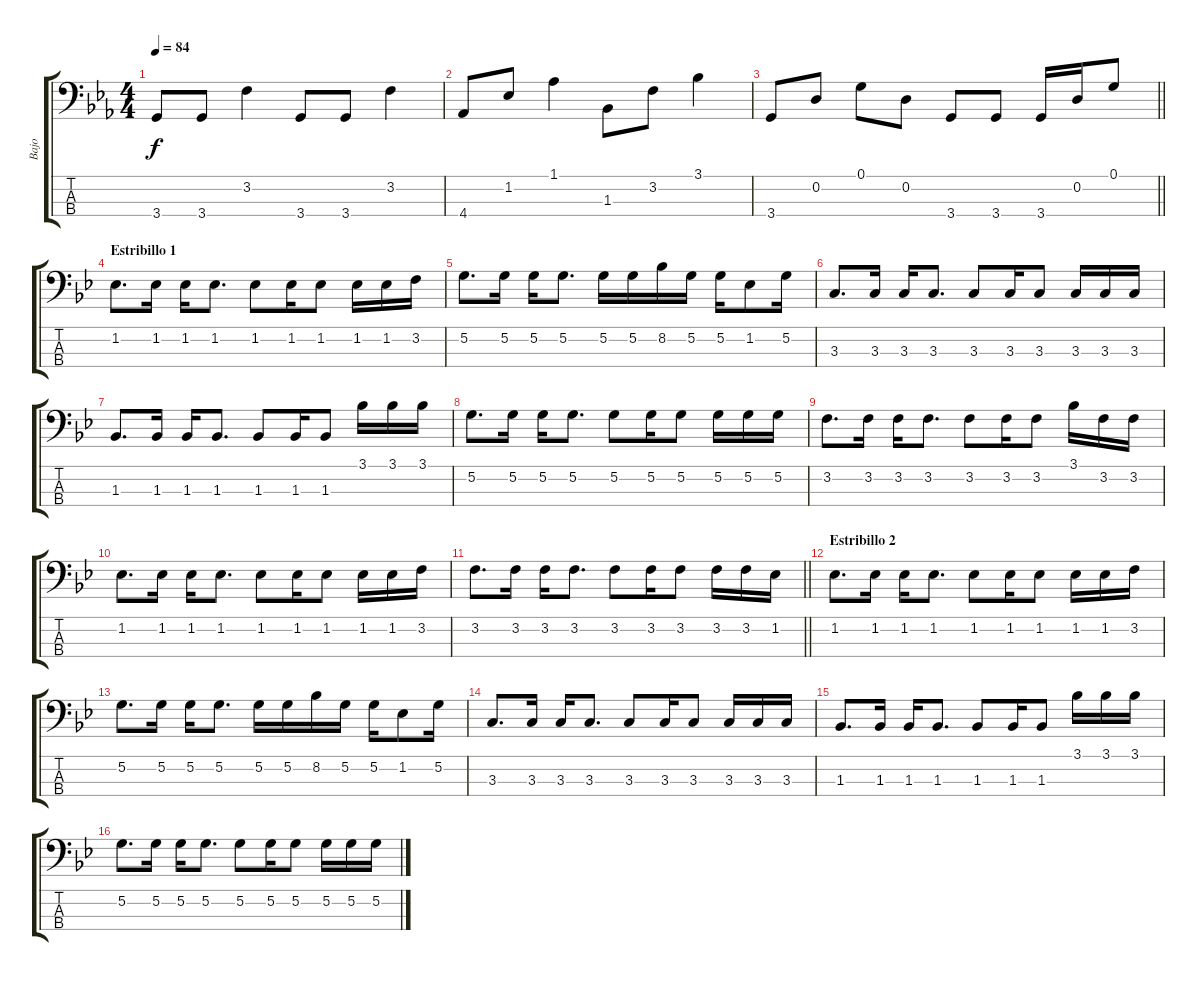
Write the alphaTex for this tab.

\track ("Bajo" "Bajo") {instrument electricbassfinger}
\staff {score tabs}
\tuning (G2 D2 A1 E1) {hide}
\ts (4 4)
\tempo 84
\clef f4
\ks eb
3.4.8{dy f} 3.4.8 3.2.4 3.4.8 3.4.8 3.2.4 |
4.4.8 1.2.8 1.1.4 1.3.8 3.2.8 3.1.4 |
\barLineRight lightlight
3.4.8 0.2.8 0.1.8 0.2.8 3.4.8 3.4.8 3.4.16 0.2.16 0.1.8 |
\section ("" "Estribillo 1")
\ks bb
1.2.8{d} 1.2.16 1.2.16 1.2.8{d} 1.2.8 1.2.16 1.2.8 1.2.16 1.2.16 3.2.16 |
5.2.8{d} 5.2.16 5.2.16 5.2.8{d} 5.2.16 5.2.16 8.2.16 5.2.16 5.2.16 1.2.8 5.2.16 |
3.3.8{d} 3.3.16 3.3.16 3.3.8{d} 3.3.8 3.3.16 3.3.8 3.3.16 3.3.16 3.3.16 |
1.3.8{d} 1.3.16 1.3.16 1.3.8{d} 1.3.8 1.3.16 1.3.8 3.1.16 3.1.16 3.1.16 |
5.2.8{d} 5.2.16 5.2.16 5.2.8{d} 5.2.8 5.2.16 5.2.8 5.2.16 5.2.16 5.2.16 |
3.2.8{d} 3.2.16 3.2.16 3.2.8{d} 3.2.8 3.2.16 3.2.8 3.1.16 3.2.16 3.2.16 |
1.2.8{d} 1.2.16 1.2.16 1.2.8{d} 1.2.8 1.2.16 1.2.8 1.2.16 1.2.16 3.2.16 |
\barLineRight lightlight
3.2.8{d} 3.2.16 3.2.16 3.2.8{d} 3.2.8 3.2.16 3.2.8 3.2.16 3.2.16 1.2.16 |
\section ("" "Estribillo 2")
1.2.8{d} 1.2.16 1.2.16 1.2.8{d} 1.2.8 1.2.16 1.2.8 1.2.16 1.2.16 3.2.16 |
5.2.8{d} 5.2.16 5.2.16 5.2.8{d} 5.2.16 5.2.16 8.2.16 5.2.16 5.2.16 1.2.8 5.2.16 |
3.3.8{d} 3.3.16 3.3.16 3.3.8{d} 3.3.8 3.3.16 3.3.8 3.3.16 3.3.16 3.3.16 |
1.3.8{d} 1.3.16 1.3.16 1.3.8{d} 1.3.8 1.3.16 1.3.8 3.1.16 3.1.16 3.1.16 |
5.2.8{d} 5.2.16 5.2.16 5.2.8{d} 5.2.8 5.2.16 5.2.8 5.2.16 5.2.16 5.2.16
